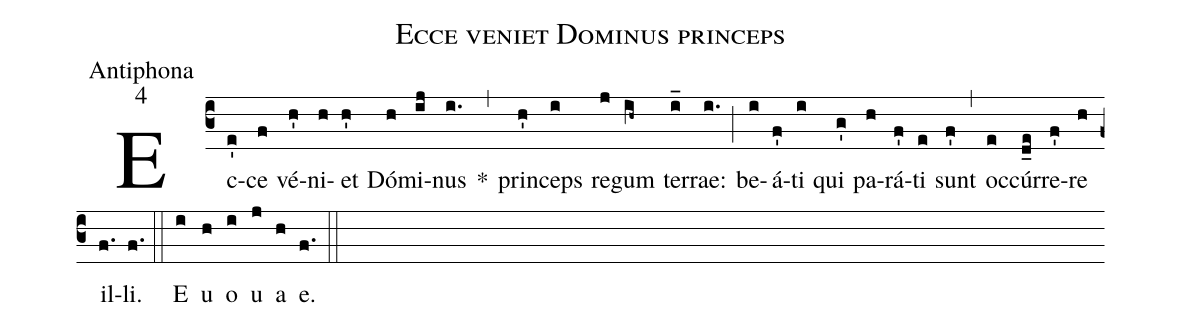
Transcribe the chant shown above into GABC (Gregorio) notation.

name:Ecce veniet Dominus princeps;
office-part:Antiphona;
mode:4;
%%
(c3) Ec(e')ce(f) vé(h')ni(h)et(h') Dó(h)mi(ij)nus(i.) *(,) prin(h')ceps(i) re(j)gum(ih~) ter(i_)rae:(i.) (;) be(i)á(f')ti(i) qui(g') pa(h)rá(f')ti(e) sunt(f') (,) oc(e)cúr(d_e)re(f')re(h) il(f.)li.(f.) (::) <eu>E(i) u(h) o(i) u(j) a(h) e.</eu>(f.) (::)
